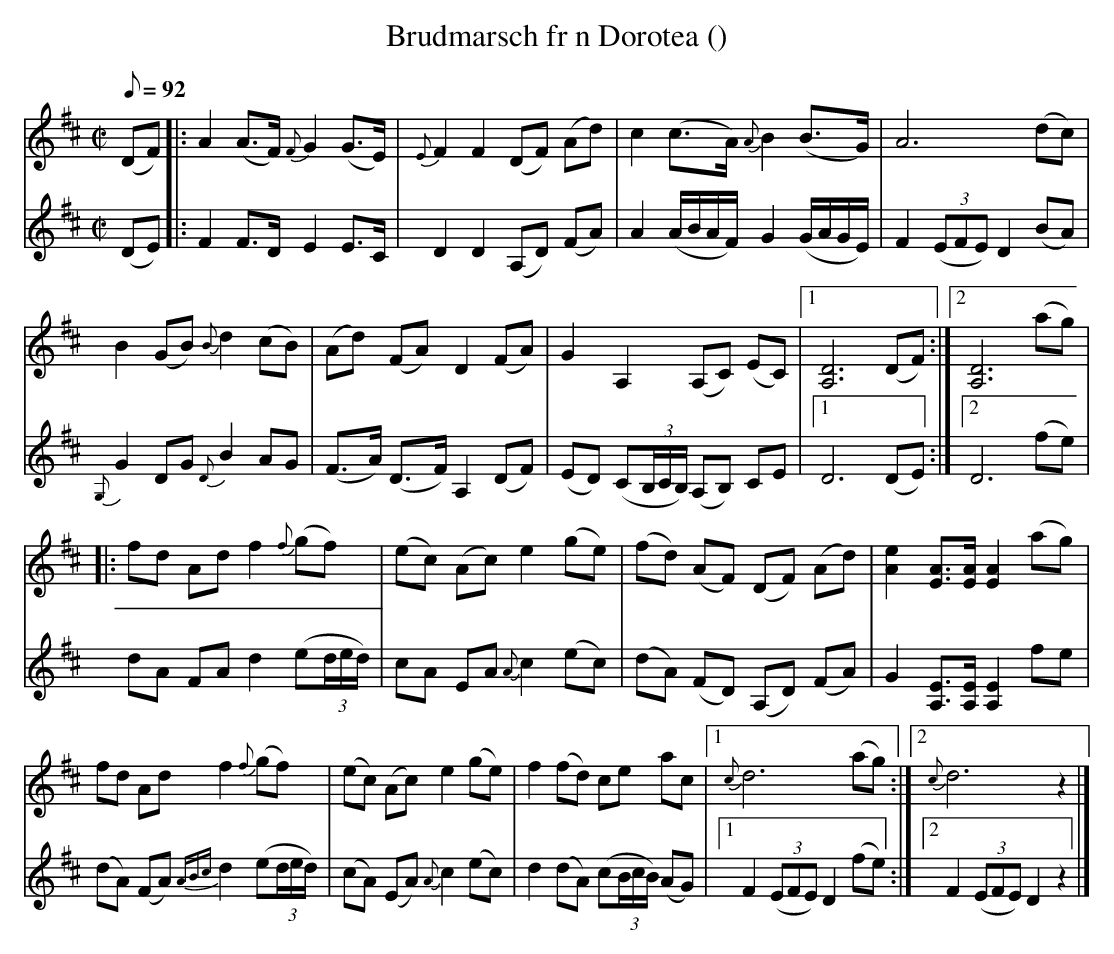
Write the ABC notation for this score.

X:1
T: Brudmarsch fr n Dorotea ()
M: C|
L: 1/8
K: D
Q: 92
V:1
(DF) |: A2(A>F) {F}G2(G>E) | {E}F2F2 (DF) (Ad) | c2(c>A) {A}B2(B>G) | A6(dc) |
B2(GB) {B}d2(cB) | (Ad) (FA) D2(FA) | G2A,2 (A,C) (EC) |1 [A,D]6(DF) :|2 [A,D]6(ag) |
|: fd Ad f2{f}(gf) | (ec) (Ac) e2(ge) | (fd) (AF) (DF) (Ad) | [Ae]2[EA]>[EA] [EA]2(ag) |
fd Ad f2{f}(gf) | (ec) (Ac) e2(ge) | f2 (fd) ce ac |1 {c}d6(ag) :|2 {c}d6z2 |]
V:2
(DE) |: F2F>D E2E>C | D2D2 (A,D) (FA) | A2(A/B/A/F/) G2(G/A/G/E/) | F2 (3(EFE) D2(BA) |
{G,}G2DG {D}B2AG | (F>A) (D>F) A,2(DF) | (ED) (C(3B,/C/B,/) (A,B,) CE |1 D6(DE) :|2 D6(fe) |
dA FA d2 (e(3d/e/d/) | cA EA {A}c2(ec) | (dA) (FD) (A,D) (FA) | G2[A,E]>[A,E] [A,E]2fe |
(dA) (FA) {ABc}d2(e(3d/e/d/) | (cA) (EA) {A}c2(ec) | d2(dA) (c(3B/c/B/) (AG) |1 F2((3EFE) D2(fe) :|2 F2((3EFE) D2z2 |]
